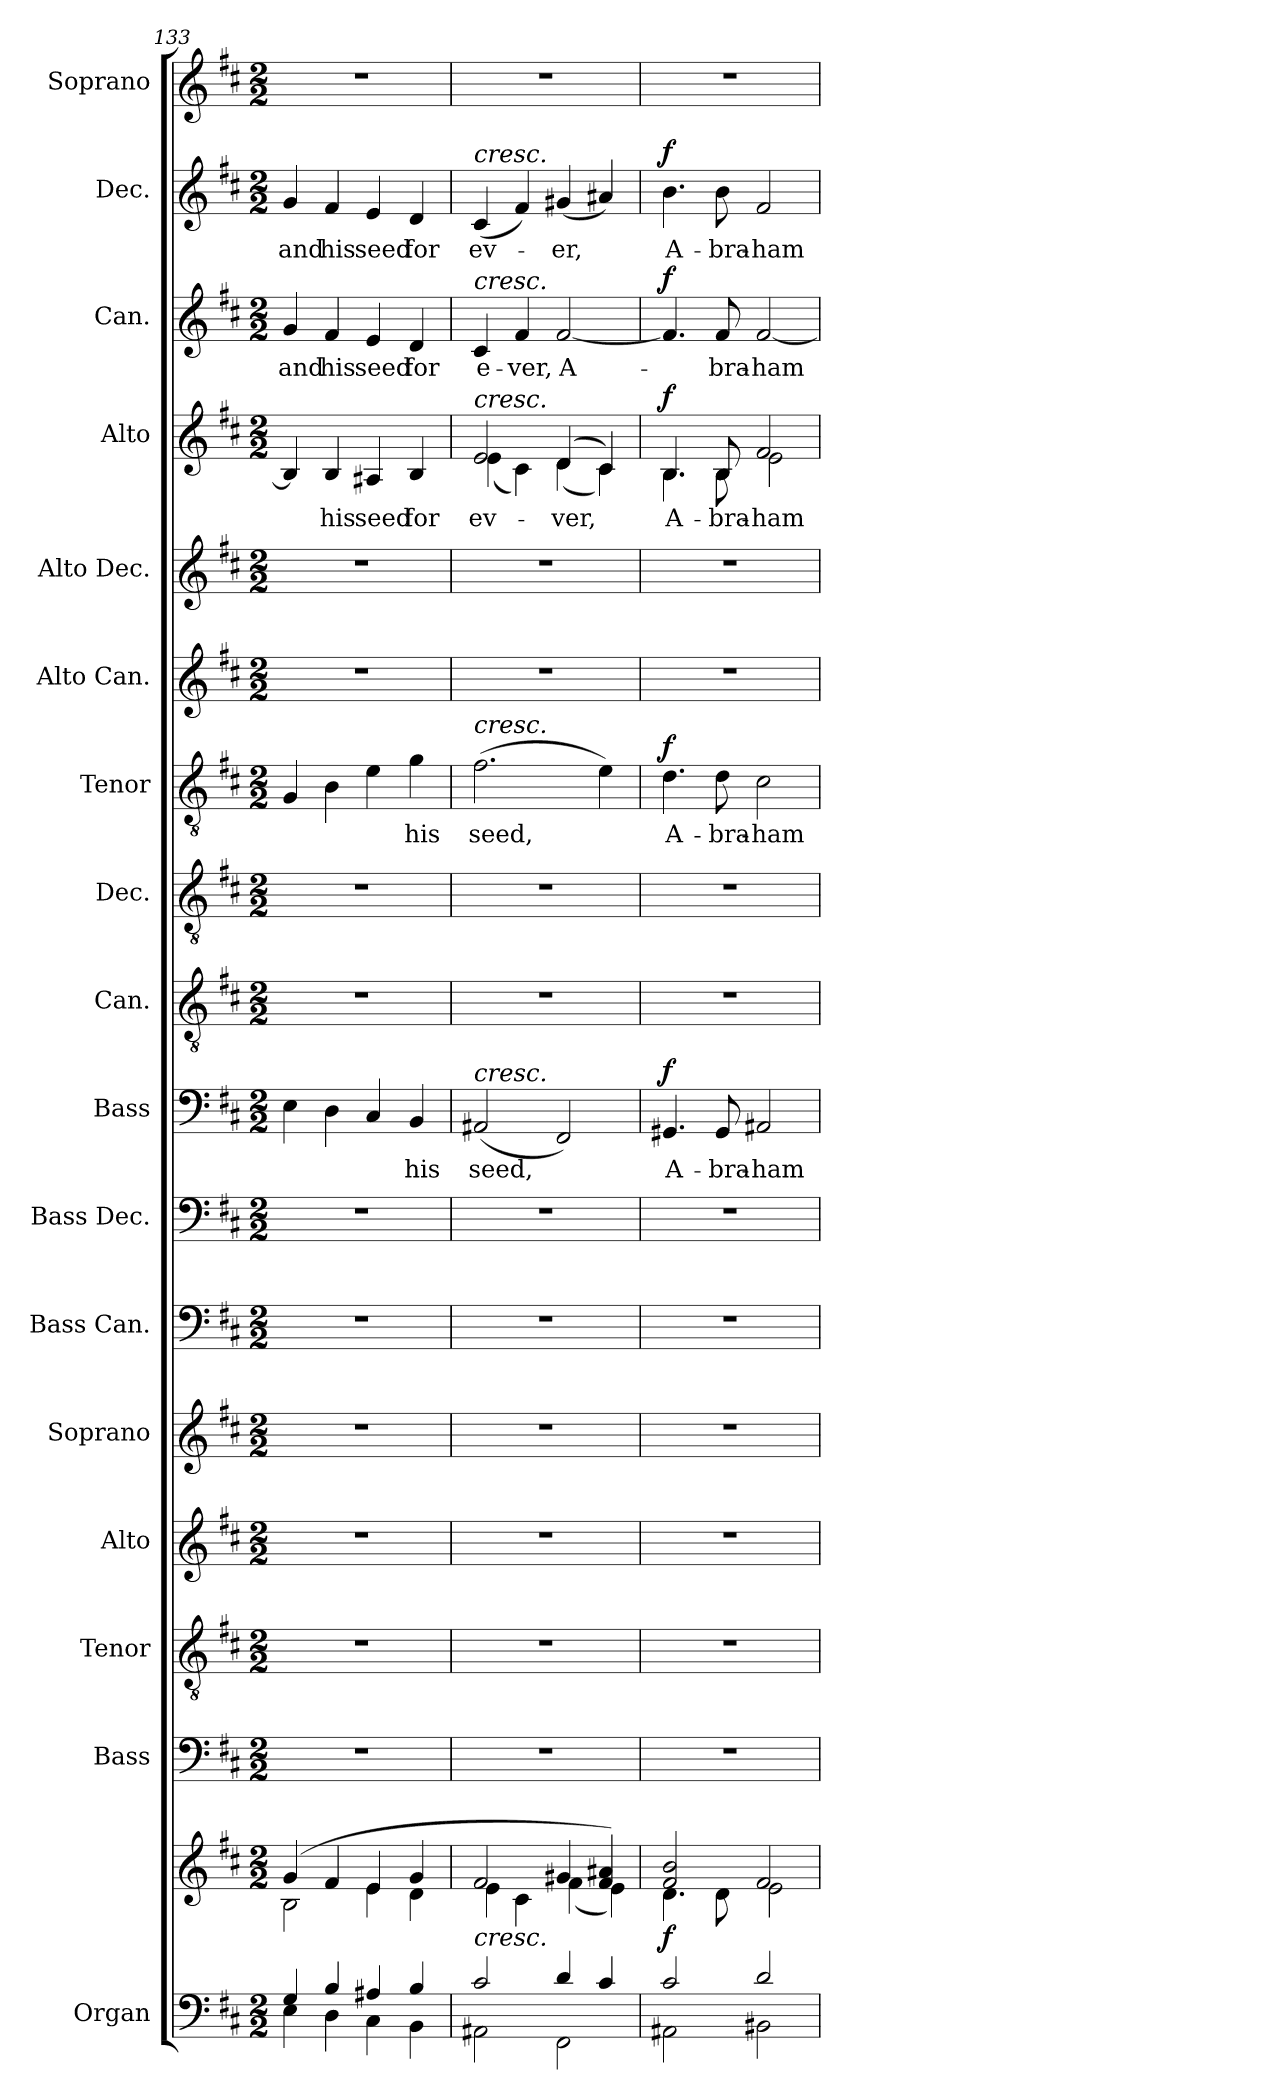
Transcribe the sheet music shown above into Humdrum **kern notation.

**kern	**kern	**dynam	**kern	**kern	**kern	**kern	**kern	**kern	**kern	**text	**dynam	**kern	**kern	**kern	**text	**dynam	**kern	**kern	**kern	**text	**dynam	**kern	**text	**dynam	**kern	**text	**dynam	**kern
*part17	*part17	*part17	*part16	*part15	*part14	*part13	*part12	*part11	*part10	*part10	*part10	*part9	*part8	*part7	*part7	*part7	*part6	*part5	*part4	*part4	*part4	*part3	*part3	*part3	*part2	*part2	*part2	*part1
*staff18	*staff17	*staff17/18	*staff16	*staff15	*staff14	*staff13	*staff12	*staff11	*staff10	*staff10	*staff10	*staff9	*staff8	*staff7	*staff7	*staff7	*staff6	*staff5	*staff4	*staff4	*staff4	*staff3	*staff3	*staff3	*staff2	*staff2	*staff2	*staff1
*I"Organ	*	*	*I"Bass	*I"Tenor	*I"Alto	*I"Soprano	*I"Bass Can.	*I"Bass Dec.	*I"Bass	*	*	*I"Can.	*I"Dec.	*I"Tenor	*	*	*I"Alto Can.	*I"Alto Dec.	*I"Alto	*	*	*I"Can.	*	*	*I"Dec.	*	*	*I"Soprano
*I'Org.	*	*	*I'B.	*I'T.	*I'A.	*I'S.	*I'B.   Can.	*I'Dec.	*I'B.	*	*	*	*I'Dec.	*I'T.	*	*	*I'A.   Can.	*I'Dec.	*I'A.	*	*	*	*	*	*I'Dec.	*	*	*I'S.
*clefF4	*clefG2	*	*clefF4	*clefGv2	*clefG2	*clefG2	*clefF4	*clefF4	*clefF4	*	*	*clefGv2	*clefGv2	*clefGv2	*	*	*clefG2	*clefG2	*clefG2	*	*	*clefG2	*	*	*clefG2	*	*	*clefG2
*	*	*	*	*ITrd7c12	*	*	*	*	*	*	*	*ITrd7c12	*ITrd7c12	*ITrd7c12	*	*	*	*	*	*	*	*	*	*	*	*	*	*
*k[f#c#]	*k[f#c#]	*	*k[f#c#]	*k[f#c#]	*k[f#c#]	*k[f#c#]	*k[f#c#]	*k[f#c#]	*k[f#c#]	*	*	*k[f#c#]	*k[f#c#]	*k[f#c#]	*	*	*k[f#c#]	*k[f#c#]	*k[f#c#]	*	*	*k[f#c#]	*	*	*k[f#c#]	*	*	*k[f#c#]
*D:	*D:	*	*D:	*D:	*D:	*D:	*D:	*D:	*D:	*	*	*D:	*D:	*D:	*	*	*D:	*D:	*D:	*	*	*D:	*	*	*D:	*	*	*D:
*M2/2	*M2/2	*	*M2/2	*M2/2	*M2/2	*M2/2	*M2/2	*M2/2	*M2/2	*	*	*M2/2	*M2/2	*M2/2	*	*	*M2/2	*M2/2	*M2/2	*	*	*M2/2	*	*	*M2/2	*	*	*M2/2
=133	=133	=133	=133	=133	=133	=133	=133	=133	=133	=133	=133	=133	=133	=133	=133	=133	=133	=133	=133	=133	=133	=133	=133	=133	=133	=133	=133	=133
*^	*^	*	*	*	*	*	*	*	*	*	*	*	*	*	*	*	*	*	*	*	*	*	*	*	*	*	*	*
!	!	!	!	!	!	!	!	!	!	!	!	!	!	!	!	!	!	!	!	!	!	!	!	!	!LO:LY:b:color=#000000	!	!	!	!	!
!	!	!	!	!	!	!	!	!	!	!	!	!	!	!	!	!	!	!	!	!	!	!	!	!	!	!	!	!LO:LY:b:color=#000000	!	!
4Gi/	4Ei\	(4gi/	2Bi\	.	1r	1r	1r	1r	1r	1r	4Ei\	.	.	1r	1r	4GGi/	.	.	1r	1r	4Bi/]	.	.	4gi/	and	.	4gi/	and	.	1r
!	!	!	!	!	!	!	!	!	!	!	!	!	!	!	!	!	!	!	!	!	!	!LO:LY:b:color=#000000	!	!	!	!	!	!	!	!
!	!	!	!	!	!	!	!	!	!	!	!	!	!	!	!	!	!	!	!	!	!	!	!	!	!LO:LY:b:color=#000000	!	!	!	!	!
!	!	!	!	!	!	!	!	!	!	!	!	!	!	!	!	!	!	!	!	!	!	!	!	!	!	!	!	!LO:LY:b:color=#000000	!	!
4Bi/	4Di\	4f#i/	.	.	.	.	.	.	.	.	4Di\	.	.	.	.	4BBi\	.	.	.	.	4Bi/	his	.	4f#i/	his	.	4f#i/	his	.	.
!	!	!	!	!	!	!	!	!	!	!	!	!	!	!	!	!	!	!	!	!	!	!LO:LY:b:color=#000000	!	!	!	!	!	!	!	!
!	!	!	!	!	!	!	!	!	!	!	!	!	!	!	!	!	!	!	!	!	!	!	!	!	!LO:LY:b:color=#000000	!	!	!	!	!
!	!	!	!	!	!	!	!	!	!	!	!	!	!	!	!	!	!	!	!	!	!	!	!	!	!	!	!	!LO:LY:b:color=#000000	!	!
4A#Xi/	4C#i\	4ei/	4ei\	.	.	.	.	.	.	.	4C#i/	.	.	.	.	4Ei\	.	.	.	.	4A#Xi/	seed	.	4ei/	seed	.	4ei/	seed	.	.
!	!	!	!	!	!	!	!	!	!	!	!	!LO:LY:b:color=#000000	!	!	!	!	!	!	!	!	!	!	!	!	!	!	!	!	!	!
!	!	!	!	!	!	!	!	!	!	!	!	!	!	!	!	!	!LO:LY:b:color=#000000	!	!	!	!	!	!	!	!	!	!	!	!	!
!	!	!	!	!	!	!	!	!	!	!	!	!	!	!	!	!	!	!	!	!	!	!LO:LY:b:color=#000000	!	!	!	!	!	!	!	!
!	!	!	!	!	!	!	!	!	!	!	!	!	!	!	!	!	!	!	!	!	!	!	!	!	!LO:LY:b:color=#000000	!	!	!	!	!
!	!	!	!	!	!	!	!	!	!	!	!	!	!	!	!	!	!	!	!	!	!	!	!	!	!	!	!	!LO:LY:b:color=#000000	!	!
4Bi/	4BBi\	4gi/	4di\	.	.	.	.	.	.	.	4BBi/	his	.	.	.	4Gi\	his	.	.	.	4Bi/	for	.	4di/	for	.	4di/	for	.	.
=134	=134	=134	=134	=134	=134	=134	=134	=134	=134	=134	=134	=134	=134	=134	=134	=134	=134	=134	=134	=134	=134	=134	=134	=134	=134	=134	=134	=134	=134	=134
!	!	!	!	!	!	!	!	!	!	!	!	!LO:LY:b:color=#000000	!	!	!	!	!	!	!	!	!	!	!	!	!	!	!	!	!	!
!	!	!	!	!	!	!	!	!	!	!	!	!	!	!	!	!	!LO:LY:b:color=#000000	!	!	!	!	!	!	!	!	!	!	!	!	!
*	*	*	*	*	*	*	*	*	*	*	*	*	*	*	*	*	*	*	*	*	*^	*	*	*	*	*	*	*	*	*
!	!	!	!	!	!	!	!	!	!	!	!	!	!	!	!	!	!	!	!	!	!	!	!LO:LY:b:color=#000000	!	!	!	!	!	!	!	!
!	!	!	!	!	!	!	!	!	!	!	!	!	!	!	!	!	!	!	!	!	!	!	!	!	!	!LO:LY:b:color=#000000	!	!	!	!	!
!	!	!	!	!	!	!	!	!	!	!	!	!	!	!	!	!	!	!	!	!	!	!	!	!	!	!	!	!LO:TX:a:i:t=cresc.	!	!	!
!	!	!	!	!	!	!	!	!	!	!	!	!	!	!	!	!	!	!	!	!	!	!	!	!	!LO:TX:a:i:t=cresc.	!	!	!	!	!	!
!	!	!	!	!	!	!	!	!	!	!	!	!	!	!	!	!	!	!	!	!	!LO:TX:a:i:t=cresc.	!	!	!	!	!	!	!	!	!	!
!	!	!	!	!	!	!	!	!	!	!	!	!	!	!	!	!LO:TX:a:i:t=cresc.	!	!	!	!	!	!	!	!	!	!	!	!	!	!	!
!	!	!	!	!	!	!	!	!	!	!	!LO:TX:a:i:t=cresc.	!	!	!	!	!	!	!	!	!	!	!	!	!	!	!	!	!	!	!	!
!	!	!LO:TX:b:i:t=cresc.	!	!	!	!	!	!	!	!	!	!	!	!	!	!	!	!	!	!	!	!	!	!	!	!	!	!	!	!	!
!	!	!	!	!	!	!	!	!	!	!	!	!	!	!	!	!	!	!	!	!	!	!	!	!	!	!	!	!	!LO:LY:b:color=#000000	!	!
2c#i/	2AA#Xi\	2f#i/	4ei\	.	1r	1r	1r	1r	1r	1r	(2AA#Xi/	seed,	.	1r	1r	(2.F#i\	seed,	.	1r	1r	2ei/	(4ei\	ev-	.	4c#i/	e-	.	(4c#i/	ev-	.	1r
!	!	!	!	!	!	!	!	!	!	!	!	!	!	!	!	!	!	!	!	!	!	!	!	!	!	!LO:LY:b:color=#000000	!	!	!	!	!
.	.	.	4c#i\	.	.	.	.	.	.	.	.	.	.	.	.	.	.	.	.	.	.	4c#i\)	.	.	4f#i/	-ver,	.	4f#i/)	.	.	.
!	!	!	!	!	!	!	!	!	!	!	!	!	!	!	!	!	!	!	!	!	!	!	!LO:LY:b:color=#000000	!	!	!	!	!	!	!	!
!	!	!	!	!	!	!	!	!	!	!	!	!	!	!	!	!	!	!	!	!	!	!	!	!	!	!LO:LY:b:color=#000000	!	!	!	!	!
!	!	!	!	!	!	!	!	!	!	!	!	!	!	!	!	!	!	!	!	!	!	!	!	!	!	!	!	!	!LO:LY:b:color=#000000	!	!
4di/	2FF#i\	4g#Xi/	(4f#i\	.	.	.	.	.	.	.	2FF#i/)	.	.	.	.	.	.	.	.	.	(4di/	(4di\	-ver,	.	[2f#i/	A-	.	(4g#Xi/	-er,	.	.
4c#i/	.	4f#i/ 4a#Xi)	4ei\)	.	.	.	.	.	.	.	.	.	.	.	.	4Ei\)	.	.	.	.	4c#i/)	4c#i\)	.	.	.	.	.	4a#Xi/)	.	.	.
=135	=135	=135	=135	=135	=135	=135	=135	=135	=135	=135	=135	=135	=135	=135	=135	=135	=135	=135	=135	=135	=135	=135	=135	=135	=135	=135	=135	=135	=135	=135	=135
!	!	!	!	!	!	!	!	!	!	!	!	!LO:LY:b:color=#000000	!	!	!	!	!	!	!	!	!	!	!	!	!	!	!	!	!	!	!
!	!	!	!	!	!	!	!	!	!	!	!	!	!	!	!	!	!LO:LY:b:color=#000000	!	!	!	!	!	!	!	!	!	!	!	!	!	!
!	!	!	!	!	!	!	!	!	!	!	!	!	!	!	!	!	!	!	!	!	!	!	!LO:LY:b:color=#000000	!	!	!	!	!	!	!	!
!	!	!	!	!	!	!	!	!	!	!	!	!	!	!	!	!	!	!	!	!	!	!	!	!	!	!	!	!	!LO:LY:b:color=#000000	!	!
2c#i/	2AA#Xi\	2f#i/ 2bi	4.di\	f	1r	1r	1r	1r	1r	1r	4.GG#Xi/	A-	f	1r	1r	4.Di\	A-	f	1r	1r	4.Bi/	4.Bi\	A-	f	4.f#i/]	.	f	4.bi\	A-	f	1r
!	!	!	!	!	!	!	!	!	!	!	!	!LO:LY:b:color=#000000	!	!	!	!	!	!	!	!	!	!	!	!	!	!	!	!	!	!	!
!	!	!	!	!	!	!	!	!	!	!	!	!	!	!	!	!	!LO:LY:b:color=#000000	!	!	!	!	!	!	!	!	!	!	!	!	!	!
!	!	!	!	!	!	!	!	!	!	!	!	!	!	!	!	!	!	!	!	!	!	!	!LO:LY:b:color=#000000	!	!	!	!	!	!	!	!
!	!	!	!	!	!	!	!	!	!	!	!	!	!	!	!	!	!	!	!	!	!	!	!	!	!	!LO:LY:b:color=#000000	!	!	!	!	!
!	!	!	!	!	!	!	!	!	!	!	!	!	!	!	!	!	!	!	!	!	!	!	!	!	!	!	!	!	!LO:LY:b:color=#000000	!	!
.	.	.	8di\	.	.	.	.	.	.	.	8GG#i/	-bra-	.	.	.	8Di\	-bra-	.	.	.	8Bi/	8Bi\	-bra-	.	8f#i/	-bra-	.	8bi\	-bra-	.	.
!	!	!	!	!	!	!	!	!	!	!	!	!LO:LY:b:color=#000000	!	!	!	!	!	!	!	!	!	!	!	!	!	!	!	!	!	!	!
!	!	!	!	!	!	!	!	!	!	!	!	!	!	!	!	!	!LO:LY:b:color=#000000	!	!	!	!	!	!	!	!	!	!	!	!	!	!
!	!	!	!	!	!	!	!	!	!	!	!	!	!	!	!	!	!	!	!	!	!	!	!LO:LY:b:color=#000000	!	!	!	!	!	!	!	!
!	!	!	!	!	!	!	!	!	!	!	!	!	!	!	!	!	!	!	!	!	!	!	!	!	!	!LO:LY:b:color=#000000	!	!	!	!	!
!	!	!	!	!	!	!	!	!	!	!	!	!	!	!	!	!	!	!	!	!	!	!	!	!	!	!	!	!	!LO:LY:b:color=#000000	!	!
2di/	2BB#Xi\	2f#i/	2ei\	.	.	.	.	.	.	.	2AA#Xi/	-ham	.	.	.	2C#i\	-ham	.	.	.	2f#i/	2ei\	-ham	.	[2f#i/	-ham	.	2f#i/	-ham	.	.
*v	*v	*	*	*	*	*	*	*	*	*	*	*	*	*	*	*	*	*	*	*	*v	*v	*	*	*	*	*	*	*	*	*
*	*v	*v	*	*	*	*	*	*	*	*	*	*	*	*	*	*	*	*	*	*	*	*	*	*	*	*	*	*	*
=	=	=	=	=	=	=	=	=	=	=	=	=	=	=	=	=	=	=	=	=	=	=	=	=	=	=	=	=
*-	*-	*-	*-	*-	*-	*-	*-	*-	*-	*-	*-	*-	*-	*-	*-	*-	*-	*-	*-	*-	*-	*-	*-	*-	*-	*-	*-	*-
